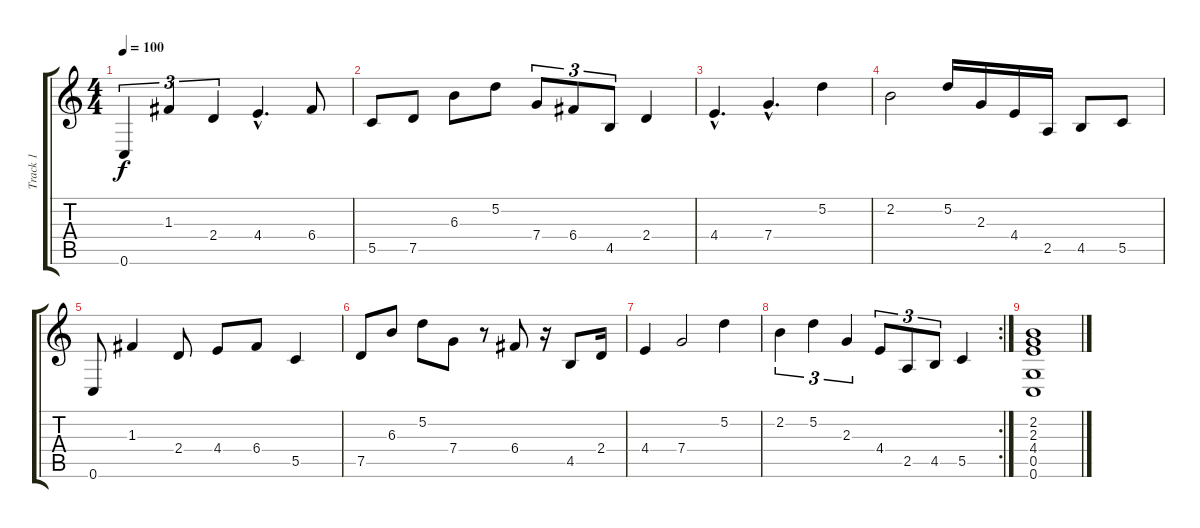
\track ("Track 1" "Track 1") {instrument electricguitarjazz}
\staff {score tabs}
\tuning (D4 A3 F3 C3 G2 C2) {hide}
\ts (4 4)
\tempo 100
\clef g2
\ks c
0.6.4{tu (3 2) dy f instrument electricguitarjazz} 1.3.4{tu (3 2)} 2.4.4{tu (3 2)} 4.4{hac}.4{d} 6.4.8 |
5.5.8 7.5.8 6.3.8 5.2.8 7.4.8{tu (3 2)} 6.4.8{tu (3 2)} 4.5.8{tu (3 2)} 2.4.4 |
4.4{hac}.4{d} 7.4{hac}.4{d} 5.2.4 |
2.2.2 5.2.16 2.3.16 4.4.16 2.5.16 4.5.8 5.5.8 |
0.6.8 1.3.4 2.4.8 4.4.8 6.4.8 5.5.4 |
7.5.8 6.3.8 5.2.8 7.4.8 r.8 6.4.8 r.16 4.5.8 2.4.16 |
4.4.4 7.4.2 5.2.4 |
\rc 2
2.2.4{tu (3 2)} 5.2.4{tu (3 2)} 2.3.4{tu (3 2)} 4.4.8{tu (3 2)} 2.5.8{tu (3 2)} 4.5.8{tu (3 2)} 5.5.4 |
(2.2 2.3 4.4 0.5 0.6).1
